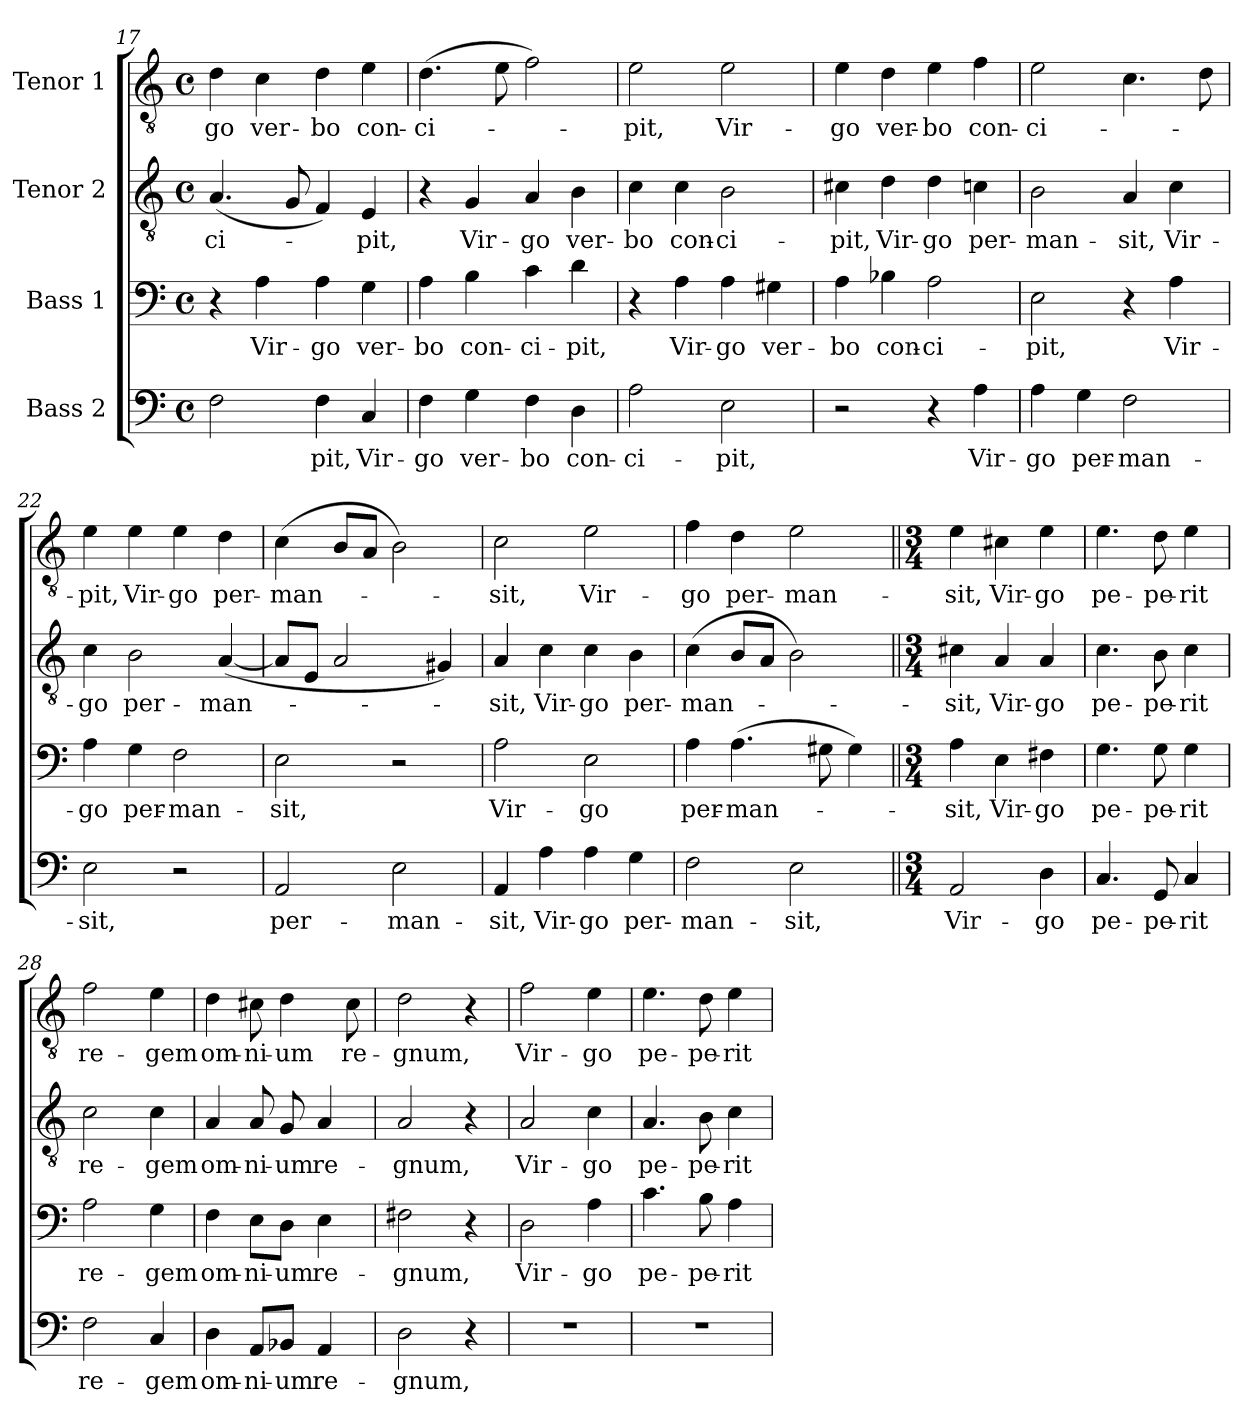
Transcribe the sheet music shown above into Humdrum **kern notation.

**kern	**text	**kern	**text	**kern	**text	**kern	**text
*part4	*part4	*part3	*part3	*part2	*part2	*part1	*part1
*staff4	*staff4	*staff3	*staff3	*staff2	*staff2	*staff1	*staff1
*I"Bass 2	*	*I"Bass 1	*	*I"Tenor 2	*	*I"Tenor 1	*
*clefF4	*	*clefF4	*	*clefGv2	*	*clefGv2	*
*k[]	*	*k[]	*	*k[]	*	*k[]	*
*C:	*	*C:	*	*C:	*	*C:	*
*M4/4	*	*M4/4	*	*M4/4	*	*M4/4	*
*met(c)	*	*met(c)	*	*met(c)	*	*met(c)	*
=17	=17	=17	=17	=17	=17	=17	=17
2F\	.	4r	.	(4.A/	-ci-	4d\	-go
.	.	4A\	Vir-	.	.	4c\	ver-
.	.	.	.	8G/	.	.	.
4F\	-pit,	4A\	-go	4F/)	.	4d\	-bo
4C/	Vir-	4G\	ver-	4E/	-pit,	4e\	con-
=18	=18	=18	=18	=18	=18	=18	=18
4F\	-go	4A\	-bo	4r	.	(4.d\	-ci-
4G\	ver-	4B\	con-	4G/	Vir-	.	.
.	.	.	.	.	.	8e\	.
4F\	-bo	4c\	-ci-	4A/	-go	2f\)	.
4D\	con-	4d\	-pit,	4B\	ver-	.	.
!!LO:LB:g=z
=19	=19	=19	=19	=19	=19	=19	=19
2A\	-ci-	4r	.	4c\	-bo	2e\	-pit,
.	.	4A\	Vir-	4c\	con-	.	.
2E\	-pit,	4A\	-go	2B\	-ci-	2e\	Vir-
.	.	4G#X\	ver-	.	.	.	.
=20	=20	=20	=20	=20	=20	=20	=20
2r	.	4A\	-bo	4c#X\	-pit,	4e\	-go
.	.	4B-X\	con-	4d\	Vir-	4d\	ver-
4r	.	2A\	-ci-	4d\	-go	4e\	-bo
4A\	Vir-	.	.	4cn\	per-	4f\	con-
=21	=21	=21	=21	=21	=21	=21	=21
4A\	-go	2E\	-pit,	2B\	-man-	2e\	-ci-
4G\	per-	.	.	.	.	.	.
2F\	-man-	4r	.	4A/	-sit,	4.c\	.
.	.	4A\	Vir-	4c\	Vir-	.	.
.	.	.	.	.	.	8d\	.
=22	=22	=22	=22	=22	=22	=22	=22
2E\	-sit,	4A\	-go	4c\	-go	4e\	-pit,
.	.	4G\	per-	2B\	per-	4e\	Vir-
2r	.	2F\	-man-	.	.	4e\	-go
.	.	.	.	([4A/	-man-	4d\	per-
=23	=23	=23	=23	=23	=23	=23	=23
2AA/	per-	2E\	-sit,	8A/L]	.	(4c\	-man-
.	.	.	.	8E/J	.	.	.
.	.	.	.	2A/	.	8B/L	.
.	.	.	.	.	.	8A/J	.
2E\	-man-	2r	.	.	.	2B\)	.
.	.	.	.	4G#X/)	.	.	.
=24	=24	=24	=24	=24	=24	=24	=24
4AA/	-sit,	2A\	Vir-	4A/	-sit,	2c\	-sit,
4A\	Vir-	.	.	4c\	Vir-	.	.
4A\	-go	2E\	-go	4c\	-go	2e\	Vir-
4G\	per-	.	.	4B\	per-	.	.
!!LO:LB:g=z
=25	=25	=25	=25	=25	=25	=25	=25
2F\	-man-	4A\	per-	(4c\	-man-	4f\	-go
.	.	(4.A\	-man-	8B/L	.	4d\	per-
.	.	.	.	8A/J	.	.	.
2E\	-sit,	.	.	2B\)	.	2e\	-man-
.	.	8G#X\	.	.	.	.	.
.	.	4G#\)	.	.	.	.	.
=26||	=26||	=26||	=26||	=26||	=26||	=26||	=26||
*M3/4	*	*M3/4	*	*M3/4	*	*M3/4	*
2AA/	Vir-	4A\	sit,	4c#X\	sit,	4e\	-sit,
.	.	4E\	Vir-	4A/	Vir-	4c#X\	Vir-
4D\	-go	4F#X\	-go	4A/	-go	4e\	-go
=27	=27	=27	=27	=27	=27	=27	=27
4.C/	pe-	4.G\	pe-	4.c\	pe-	4.e\	pe-
8GG/	-pe-	8G\	-pe-	8B\	-pe-	8d\	-pe-
4C/	-rit	4G\	-rit	4c\	-rit	4e\	-rit
=28	=28	=28	=28	=28	=28	=28	=28
2F\	re-	2A\	re-	2c\	re-	2f\	re-
4C/	-gem	4G\	-gem	4c\	-gem	4e\	-gem
=29	=29	=29	=29	=29	=29	=29	=29
4D\	om-	4F\	om-	4A/	om-	4d\	om-
8AA/L	-ni-	8E\L	-ni-	8A/	-ni-	8c#X\	-ni-
8BB-X/J	-um	8D\J	-um	8G/	-um	4d\	-um
4AA/	re-	4E\	re-	4A/	re-	.	.
.	.	.	.	.	.	8c#\	re-
=30	=30	=30	=30	=30	=30	=30	=30
2D\	-gnum,	2F#X\	-gnum,	2A/	-gnum,	2d\	-gnum,
4r	.	4r	.	4r	.	4r	.
!!LO:PB:g=z
=31	=31	=31	=31	=31	=31	=31	=31
2.r	.	2D\	Vir-	2A/	Vir-	2f\	Vir-
.	.	4A\	-go	4c\	-go	4e\	-go
=32	=32	=32	=32	=32	=32	=32	=32
2.r	.	4.c\	pe-	4.A/	pe-	4.e\	pe-
.	.	8B\	-pe-	8B\	-pe-	8d\	-pe-
.	.	4A\	-rit	4c\	-rit	4e\	-rit
=	=	=	=	=	=	=	=
*-	*-	*-	*-	*-	*-	*-	*-
